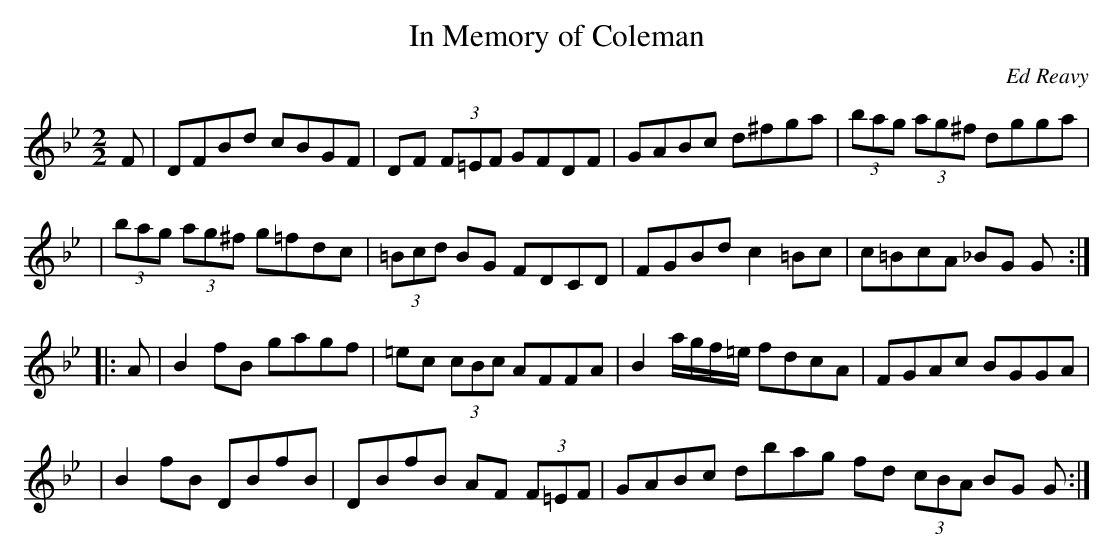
X:1
T:In Memory of Coleman
M:2/2
L:1/8
C:Ed Reavy
K:Bb
F \
| DFBd cBGF | DF (3F=EF GFDF | GABc d^fga | (3bag (3ag^f dgga |
| (3bag (3ag^f g=fdc | (3=Bcd BG FDCD | FGBd c2 =Bc | c=BcA  _BG G :|
|: A \
| B2 fB gagf | =ec (3cBc AFFA | B2 a/2g/2f/2=e/2 fdcA | FGAc BGGA |
| B2 fB DBfB | DBfB AF (3F=EF | GABc dbag fd (3cBA BG G :|
